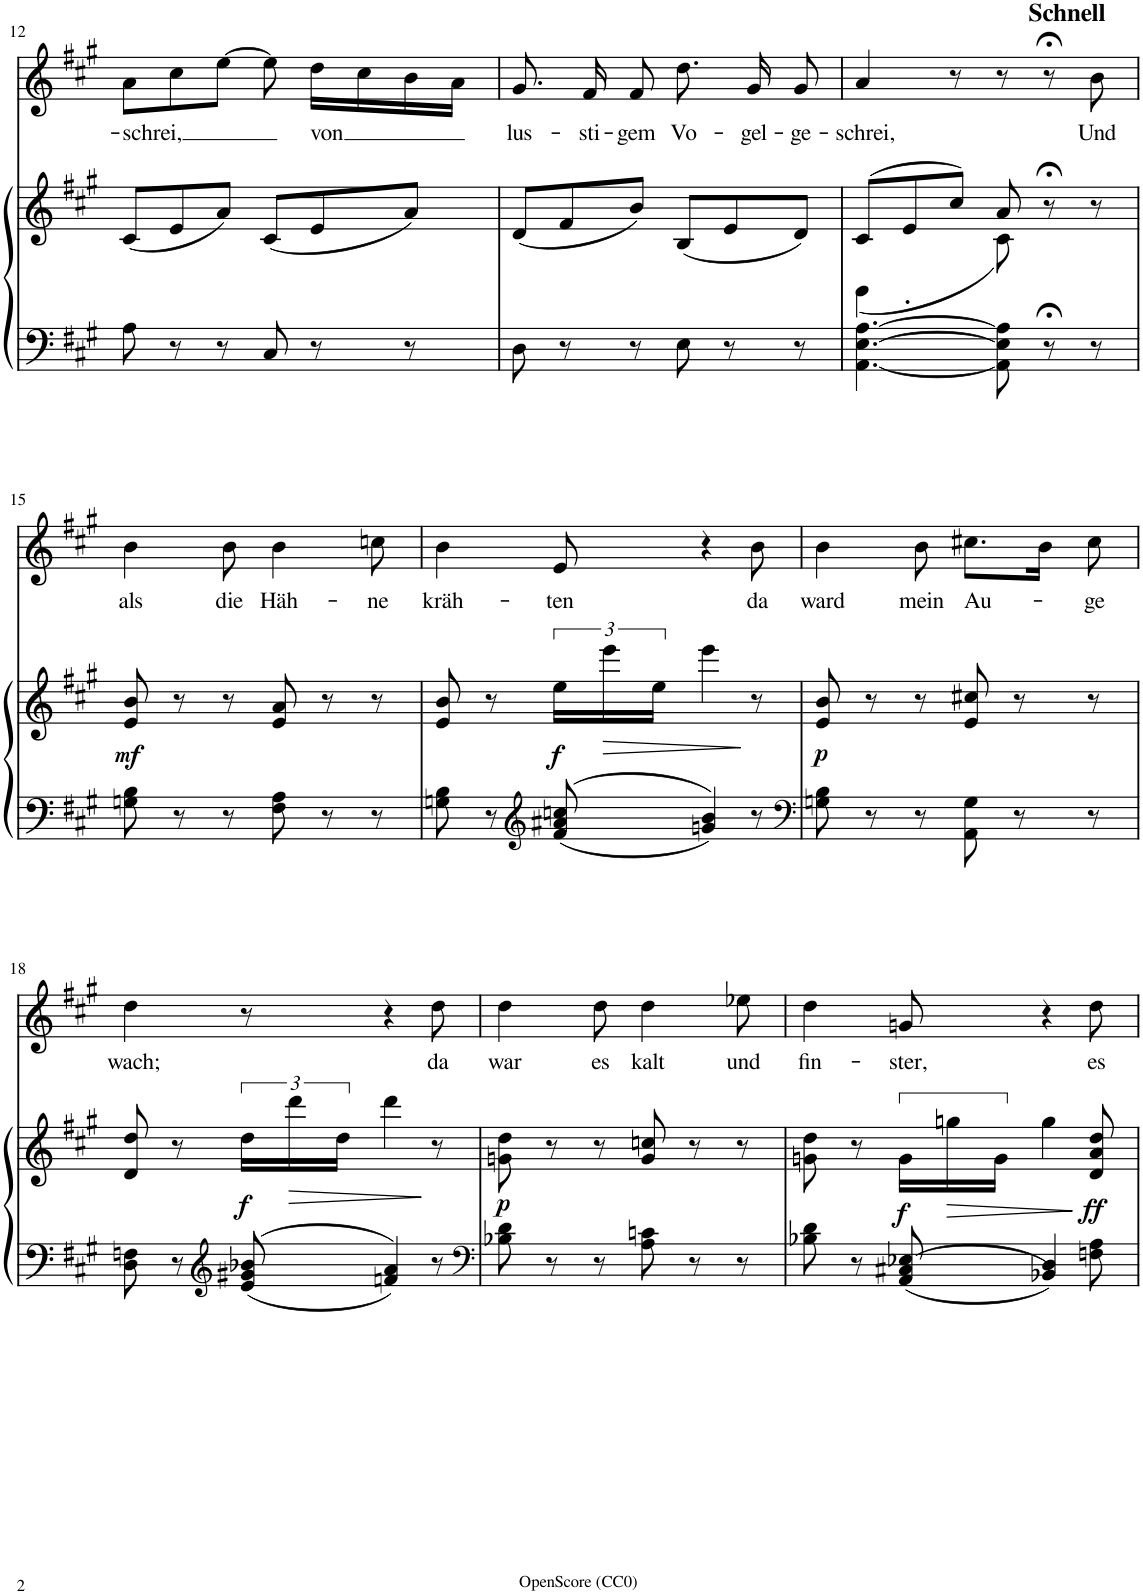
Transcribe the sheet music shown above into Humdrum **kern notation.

**kern	**kern	**dynam	**kern	**text
*part2	*part2	*part2	*part1	*part1
*staff3	*staff2	*staff2/3	*staff1	*staff1
*I"Pianoforte	*	*	*I"Singstimme Voice	*
*I'Pno	*	*	*	*
!!LO:PB:g=z
*clefF4	*clefG2	*	*clefG2	*
*k[f#c#g#]	*k[f#c#g#]	*	*k[f#c#g#]	*
*M6/8	*M6/8	*	*M6/8	*
=12	=12	=12	=12	=12
!	!	!	!	!LO:LY:b
8A\	(8c#/L	.	8a\L	-schrei,
8r	8e/	.	8cc#\	.
8r	8a/J)	.	[8ee\J	.
8C#/	(8c#/L	.	8ee\]	.
!	!	!	!	!LO:LY:b
8r	8e/	.	16dd\LL	von
.	.	.	16cc#\	.
8r	8a/J)	.	16b\	.
.	.	.	16a\JJ	.
=13	=13	=13	=13	=13
!	!	!	!	!LO:LY:b
8D\	(8d/L	.	8.g#/	lus-
8r	8f#/	.	.	.
!	!	!	!	!LO:LY:b
.	.	.	16f#/	-sti-
!	!	!	!	!LO:LY:b
8r	8b/J)	.	8f#/	-gem
!	!	!	!	!LO:LY:b
8E\	(8B/L	.	8.dd\	Vo-
8r	8e/	.	.	.
!	!	!	!	!LO:LY:b
.	.	.	16g#/	-gel-
!	!	!	!	!LO:LY:b
8r	8d/J)	.	8g#/	-ge-
=14	=14	=14	=14	=14
*	*^	*	*	*
!	!	!	!	!	!LO:LY:b
[4.AA\ [4.E\ [4.A\	(8c#/L	(4.c#\	.	4a/	schrei,
.	8e/	.	.	.	.
.	8cc#/J)	.	.	8r	.
8AA\] 8E\] 8A\]	8a/	8c#\)	.	8r	.
8r;<	8r;<	4ryy	.	8r;<	.
!	!	!	!	!LO:TX:a:B:t=Schnell	!
!	!	!	!	!	!LO:LY:b
8r	8r	.	.	8b\	Und
*	*v	*v	*	*	*
!!LO:LB:g=z
=15	=15	=15	=15	=15
!	!	!LO:DY:b	!	!LO:LY:b
8Gn\ 8B\	8e/ 8b/	mf	4b\	als
8r	8r	.	.	.
!	!	!	!	!LO:LY:b
8r	8r	.	8b\	die
!	!	!	!	!LO:LY:b
8F#\ 8A\	8e/ 8a/	.	4b\	Häh-
8r	8r	.	.	.
!	!	!	!	!LO:LY:b
8r	8r	.	8ccn\	-ne
=16	=16	=16	=16	=16
!	!	!	!	!LO:LY:b
8Gn\ 8B\	8e/ 8b/	.	4b\	kräh-
8r	8r	.	.	.
*clefG2	*	*	*	*
!	!	!LO:DY:b	!	!LO:LY:b
8f#/ 8a#X/ 8ccn/	24ee\LL	f	8e/	-ten
!	!	!LO:HP:b	!	!
.	24eee\	>	.	.
.	24ee\JJ	.	.	.
4gn/ 4b/	4eee\	.	4r	.
!	!	!	!	!LO:LY:b
8r	8r	]	8b\	da
=17	=17	=17	=17	=17
*clefF4	*	*	*	*
!	!	!LO:DY:b	!	!LO:LY:b
8Gn\ 8B\	8e/ 8b/	p	4b\	ward
8r	8r	.	.	.
!	!	!	!	!LO:LY:b
8r	8r	.	8b\	mein
!	!	!	!	!LO:LY:b
8AA\ 8G\	8e/ 8cc#X/	.	8.cc#X\L	Au-
8r	8r	.	.	.
.	.	.	16b\Jk	.
!	!	!	!	!LO:LY:b
8r	8r	.	8cc#\	-ge
!!LO:LB:g=z
=18	=18	=18	=18	=18
!	!	!	!	!LO:LY:b
8D\ 8Fn\	8d/ 8dd/	.	4dd\	wach;
8r	8r	.	.	.
*clefG2	*	*	*	*
!	!	!LO:DY:b	!	!
8e/ 8g#X/ 8b-X/	24dd\LL	f	8r	.
!	!	!LO:HP:b	!	!
.	24ddd\	>	.	.
.	24dd\JJ	.	.	.
4fn/ 4a/	4ddd\	.	4r	.
!	!	!	!	!LO:LY:b
8r	8r	]	8dd\	da
=19	=19	=19	=19	=19
*clefF4	*	*	*	*
!	!	!LO:DY:b	!	!LO:LY:b
8B-X\ 8d\	8gn\ 8dd\	p	4dd\	war
8r	8r	.	.	.
!	!	!	!	!LO:LY:b
8r	8r	.	8dd\	es
!	!	!	!	!LO:LY:b
8A\ 8cn\	8g/ 8ccn/	.	4dd\	kalt
8r	8r	.	.	.
!	!	!	!	!LO:LY:b
8r	8r	.	8ee-X\	und
=20	=20	=20	=20	=20
!	!	!	!	!LO:LY:b
8B-X\ 8d\	8gn\ 8dd\	.	4dd\	fin-
8r	8r	.	.	.
*	*Xtuplet	*	*	*
!	!	!LO:DY:b	!	!LO:LY:b
8AA/ 8C#X/ 8E-X/	24g\LL	f	8gn/	-ster,
!	!	!LO:HP:b	!	!
.	24ggn\	>	.	.
.	24g\JJ	.	.	.
4BB-X/ 4D/	4gg\	.	4r	.
!	!	!LO:DY:n=1:b	!	!LO:LY:b
8Fn\ 8A\	8d/ 8a/ 8dd/	] ff	8dd\	es
=	=	=	=	=
*-	*-	*-	*-	*-
